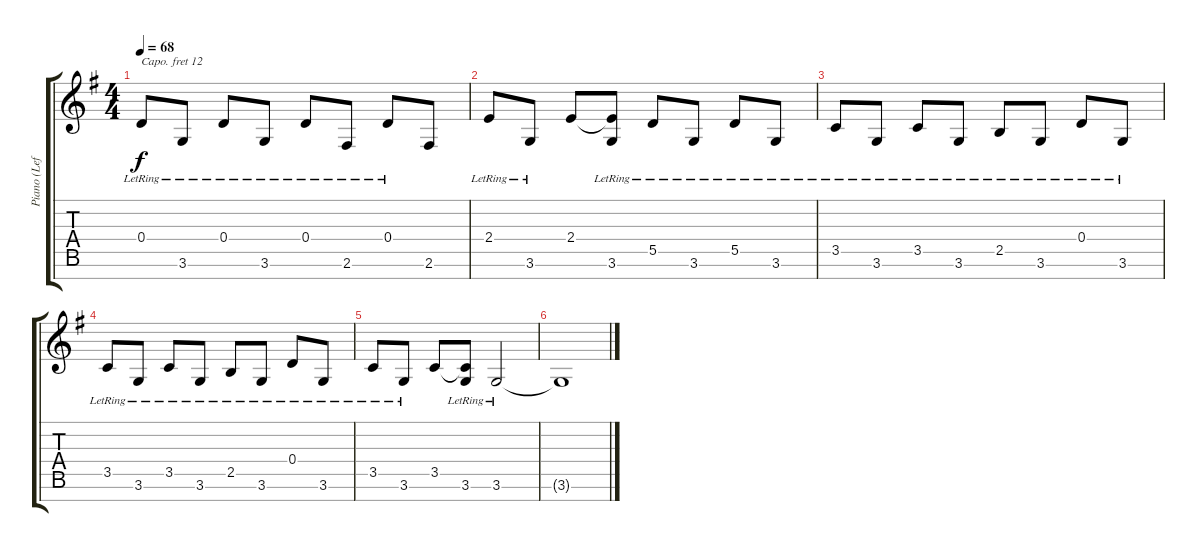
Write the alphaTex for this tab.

\track ("Piano (Left Hand)" "Piano (Lef") {instrument acousticgrandpiano}
\staff {score tabs}
\capo 12
\tuning (E4 B3 G3 D3 A2 E2 B1) {hide}
\ts (4 4)
\tempo 68
\clef g2
\ks g
0.4{lr}.8{dy f} 3.6{lr}.8 0.4{lr}.8 3.6{lr}.8 0.4{lr}.8 2.6{lr}.8 0.4{lr}.8 2.6.8 |
2.4{lr}.8 3.6{lr}.8 2.4.8 (2.4{t} 3.6{lr}).8 5.5{lr}.8 3.6{lr}.8 5.5{lr}.8 3.6{lr}.8 |
3.5{lr}.8 3.6{lr}.8 3.5{lr}.8 3.6{lr}.8 2.5{lr}.8 3.6{lr}.8 0.4{lr}.8 3.6{lr}.8 |
3.5{lr}.8 3.6{lr}.8 3.5{lr}.8 3.6{lr}.8 2.5{lr}.8 3.6{lr}.8 0.4{lr}.8 3.6{lr}.8 |
3.5{lr}.8 3.6{lr}.8 3.5.8 (3.5{t} 3.6{lr}).8 3.6{lr}.2 |
3.6{t}.1
